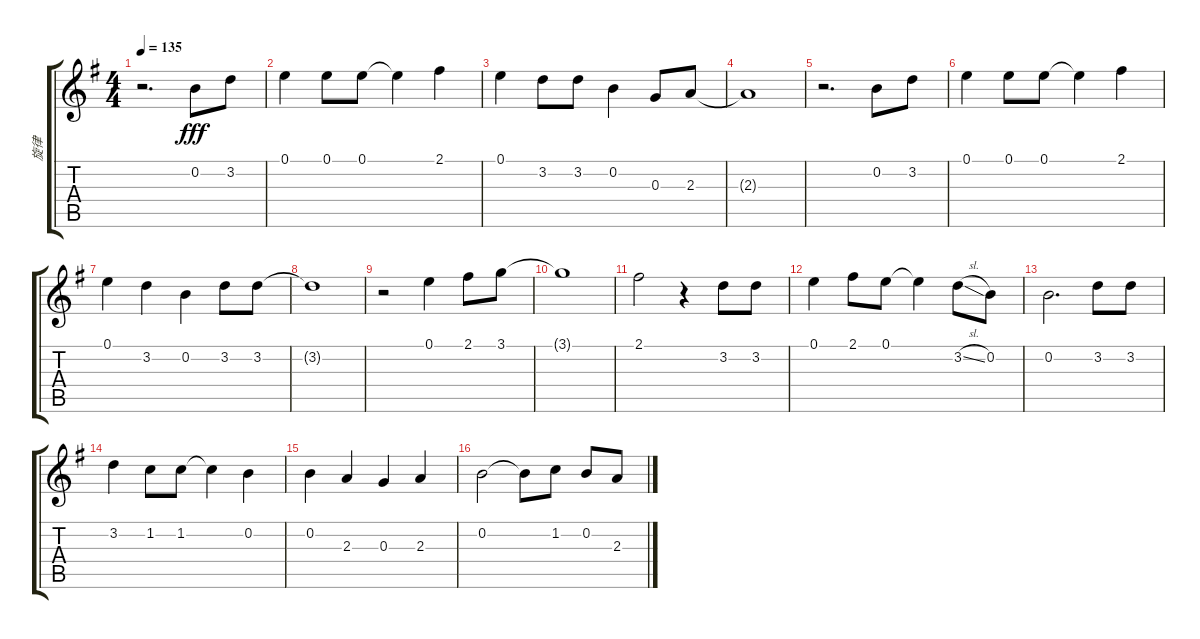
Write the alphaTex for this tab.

\track ("旋律" "旋律") {instrument electricguitarjazz}
\staff {score tabs}
\tuning (E4 B3 G3 D3 A2 E2) {hide}
\ts (4 4)
\tempo 135
\clef g2
\ks g
r.2{d dy fff} 0.2.8 3.2.8 |
0.1.4 0.1.8 0.1.8 0.1{t}.4 2.1.4 |
0.1.4 3.2.8 3.2.8 0.2.4 0.3.8 2.3.8 |
2.3{t}.1 |
r.2{d} 0.2.8 3.2.8 |
0.1.4 0.1.8 0.1.8 0.1{t}.4 2.1.4 |
0.1.4 3.2.4 0.2.4 3.2.8 3.2.8 |
3.2{t}.1 |
r.2 0.1.4 2.1.8 3.1.8 |
3.1{t}.1 |
2.1.2 r.4 3.2.8 3.2.8 |
0.1.4 2.1.8 0.1.8 0.1{t}.4 3.2{sl}.8 0.2.8 |
0.2.2{d} 3.2.8 3.2.8 |
3.2.4 1.2.8 1.2.8 1.2{t}.4 0.2.4 |
0.2.4 2.3.4 0.3.4 2.3.4 |
0.2.2 0.2{t}.8 1.2.8 0.2.8 2.3.8
